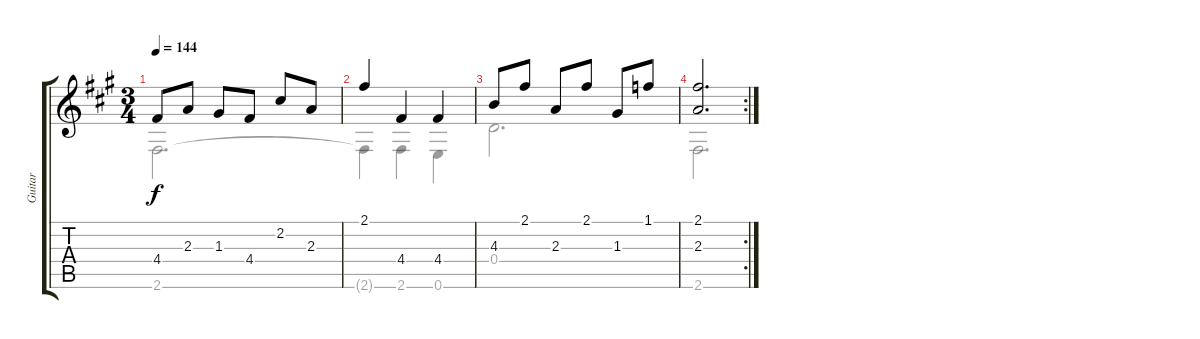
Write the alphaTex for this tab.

\track ("Guitar" "Guitar") {instrument acousticguitarnylon}
\staff {score tabs}
\tuning (E4 B3 G3 D3 A2 E2) {hide}
\voice
\ts (3 4)
\tempo 144
\clef g2
\ks a
4.4.8{dy f} 2.3.8 1.3.8 4.4.8 2.2.8 2.3.8 |
2.1.4 4.4.4 4.4.4 |
4.3.8 2.1.8 2.3.8 2.1.8 1.3.8 1.1.8 |
\rc 2
(2.1 2.3).2{d}
\voice
\clef g2
\ottava regular
\simile none
\ks a
2.6.2{d dy f} |
2.6{t}.4 2.6.4 0.6.4 |
0.4.2{d} |
2.6.2{d}
